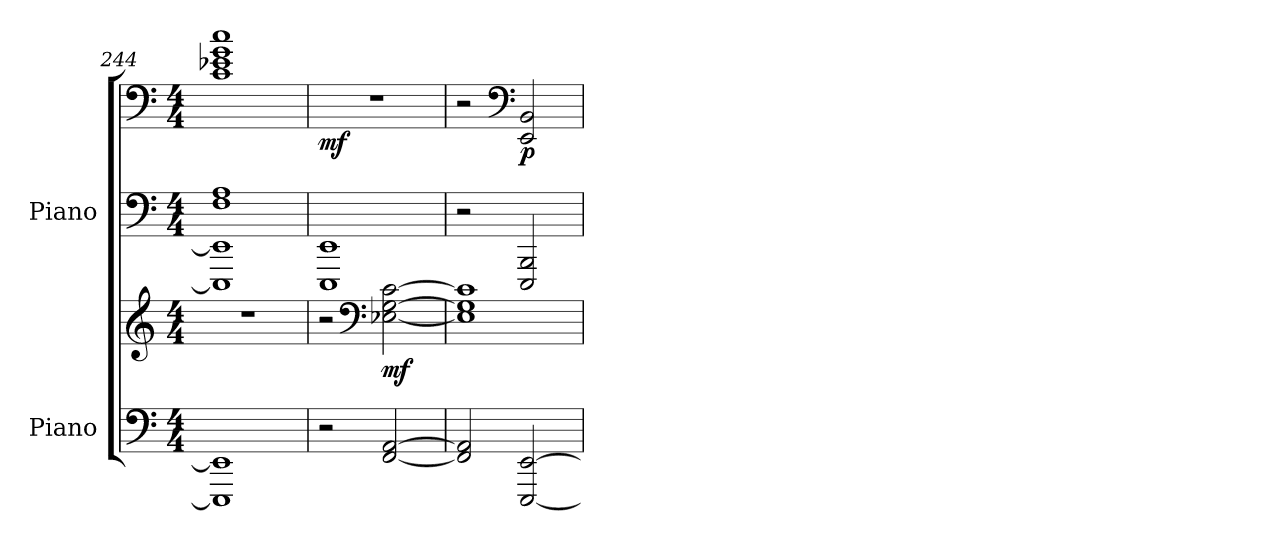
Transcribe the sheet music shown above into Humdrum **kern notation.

**kern	**kern	**dynam	**kern	**kern	**dynam
*part2	*part2	*part2	*part1	*part1	*part1
*staff4	*staff3	*staff3/4	*staff2	*staff1	*staff1/2
*I"Piano	*	*	*I"Piano	*	*
*I'Pno.	*	*	*I'Pno.	*	*
*clefF4	*clefG2	*	*clefF4	*clefF4	*
*k[]	*k[]	*	*k[]	*k[]	*
*M4/4	*M4/4	*	*M4/4	*M4/4	*
=244	=244	=244	=244	=244	=244
1EEE] 1EE]	1r	.	1EEE] 1EE] 1F 1A	1c 1e-X 1g 1cc	.
=245	=245	=245	=245	=245	=245
!	!	!	!	!	!LO:DY:b
2r	2r	.	1EEE 1EE	1r	mf
*	*clefF4	*	*	*	*
!	!	!LO:DY:b	!	!	!
[2FF/ [2AA/	[2E-X\ [2G\ [2c\	mf	.	.	.
=246	=246	=246	=246	=246	=246
2FF/] 2AA/]	1E-] 1G] 1c]	.	2r	2r	.
*	*	*	*	*clefF4	*
!	!	!	!	!	!LO:DY:b
[2EEE/ [2EE/	.	.	2EEE/ 2BBB/	2EE/ 2BB/	p
=	=	=	=	=	=
*-	*-	*-	*-	*-	*-
